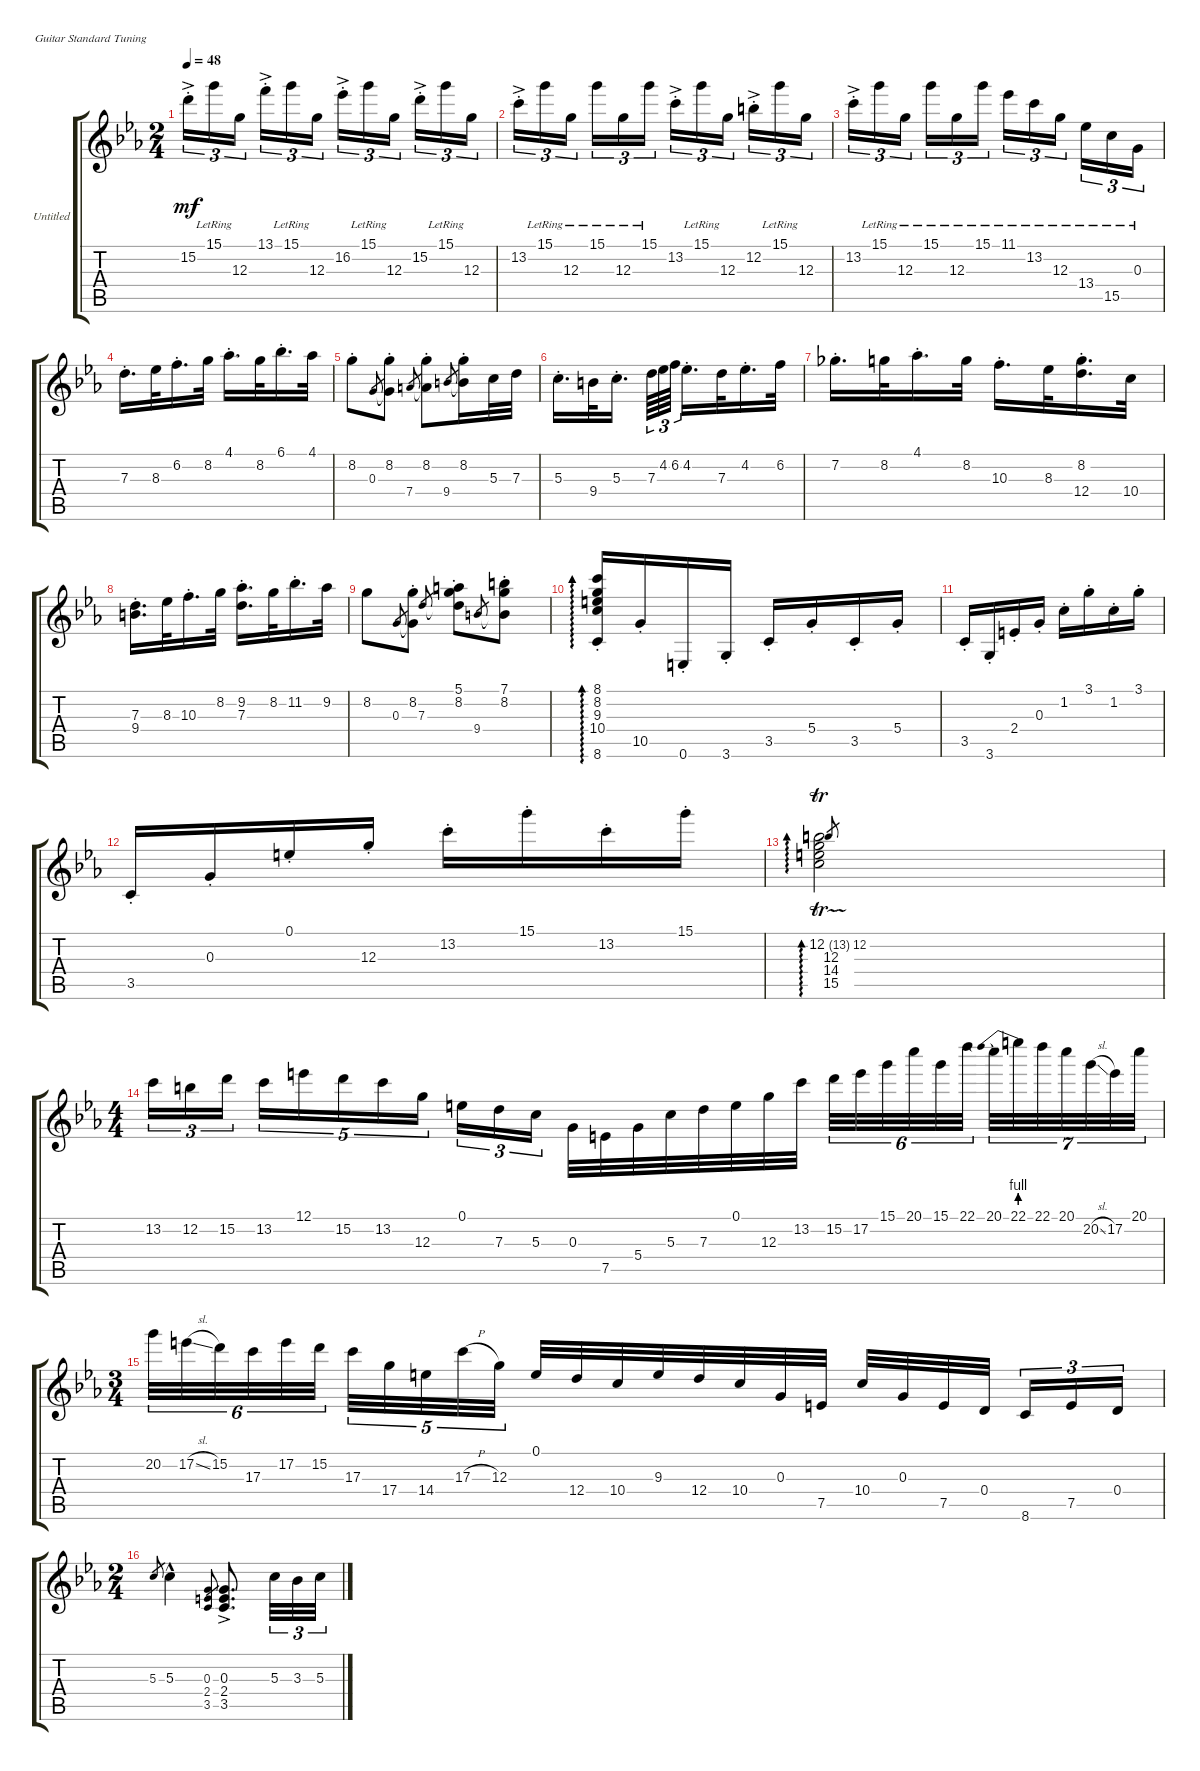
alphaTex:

\bracketExtendMode groupsimilarinstruments
\firstSystemTrackNameOrientation horizontal
\otherSystemsTrackNameOrientation horizontal
\track ("Untitled" "Untitled") {instrument acousticguitarnylon}
\staff {score tabs}
\tuning (E4 B3 G3 D3 A2 E2)
\ts (2 4)
\tempo 48
\clef g2
\ks cminor
15.2{ac st}.16{tu (3 2) dy mf} 15.1{lr}.16{tu (3 2)} 12.3{lr}.16{tu (3 2)} 13.1{ac st}.16{tu (3 2)} 15.1{lr}.16{tu (3 2)} 12.3{lr}.16{tu (3 2)} 16.2{ac st}.16{tu (3 2)} 15.1{lr}.16{tu (3 2)} 12.3{lr}.16{tu (3 2)} 15.2{ac st}.16{tu (3 2)} 15.1{lr}.16{tu (3 2)} 12.3{lr}.16{tu (3 2)} |
13.2{ac st}.16{tu (3 2)} 15.1{lr}.16{tu (3 2)} 12.3{lr}.16{tu (3 2)} 15.1{lr}.16{tu (3 2)} 12.3{lr}.16{tu (3 2)} 15.1{lr}.16{tu (3 2)} 13.2{ac st}.16{tu (3 2)} 15.1{lr}.16{tu (3 2)} 12.3{lr}.16{tu (3 2)} 12.2{ac st}.16{tu (3 2)} 15.1{lr}.16{tu (3 2)} 12.3{lr}.16{tu (3 2)} |
13.2{ac st}.16{tu (3 2)} 15.1{lr}.16{tu (3 2)} 12.3{lr}.16{tu (3 2)} 15.1{lr}.16{tu (3 2)} 12.3{lr}.16{tu (3 2)} 15.1{lr}.16{tu (3 2)} 11.1{lr}.16{tu (3 2)} 13.2{lr}.16{tu (3 2)} 12.3{lr}.16{tu (3 2)} 13.4{lr}.16{tu (3 2)} 15.5{lr}.16{tu (3 2)} 0.3{lr}.16{tu (3 2)} |
7.3{st}.16{d} 8.3.32 6.2{st}.16{d} 8.2.32 4.1{st}.16{d} 8.2.32 6.1{st}.16{d} 4.1.32 |
8.2{st}.8 0.3.8{gr} (8.2{st} 0.3{st t}).8 7.4.8{gr} (8.2{st} 7.4{st t}).8 9.4.8{gr} (8.2{st} 9.4{st t}).16 5.3.32 7.3.32 |
5.3{st}.16{d} 9.4.32 5.3{st}.16{d} 7.3.64{tu (3 2)} 4.2.64{tu (3 2)} 6.2.64{tu (3 2)} 4.2{st}.16{d} 7.3.32 4.2{st}.16{d} 6.2.32 |
7.2{st}.16{d} 8.2.32 4.1{st}.16{d} 8.2.32 10.3{st}.16{d} 8.3.32 (8.2{st} 12.4{st}).16{d} 10.4.32 |
(7.3{st} 9.4{st}).16{d} 8.3.32 10.3{st}.16{d} 8.2.32 (9.2{st} 7.3{st}).16{d} 8.2.32 11.2{st}.16{d} 9.2.32 |
8.2.8 0.3.8{gr} (8.2{st} 0.3{st t}).8 7.3.8{gr} (5.1{st} 8.2{st} 7.3{st t}).8 9.4.8{gr} (7.1{st} 8.2{st} 9.4{st t}).8 |
(8.1{st} 8.2{st} 9.3{st} 10.4{st} 8.6{st}).16{ad 0} 10.5{st}.16 0.6{st}.16 3.6{st}.16 3.5{st}.16 5.4{st}.16 3.5{st}.16 5.4{st}.16 |
3.5{st}.16 3.6{st}.16 2.4{st}.16 0.3{st}.16 1.2{st}.16 3.1{st}.16 1.2{st}.16 3.1{st}.16 |
3.5{st}.16 0.3{st}.16 0.1{st}.16 12.3{st}.16 13.2{st}.16 15.1{st}.16 13.2{st}.16 15.1{st}.16 |
(12.2{tr (13 16)} 12.3 14.4 15.5).2{ad 0} 12.2.8{gr} |
\ts (4 4)
13.2.16{tu (3 2)} 12.2.16{tu (3 2)} 15.2.16{tu (3 2)} 13.2.16{tu (5 4)} 12.1.16{tu (5 4)} 15.2.16{tu (5 4)} 13.2.16{tu (5 4)} 12.3.16{tu (5 4)} 0.1.16{tu (3 2)} 7.3.16{tu (3 2)} 5.3.16{tu (3 2)} 0.3.32 7.5.32 5.4.32 5.3.32 7.3.32 0.1.32 12.3.32 13.2.32 15.2.32{tu (6 4)} 17.2.32{tu (6 4)} 15.1.32{tu (6 4)} 20.1.32{tu (6 4)} 15.1.32{tu (6 4)} 22.1.32{tu (6 4)} 20.1.32{tu (7 4)} 22.1{be (prebend 0 4 60 4)}.32{tu (7 4)} 22.1.32{tu (7 4)} 20.1.32{tu (7 4)} 20.2{sl}.32{tu (7 4)} 17.2.32{tu (7 4)} 20.1.32{tu (7 4)} |
\ts (3 4)
20.2.32{tu (6 4)} 17.2{sl}.32{tu (6 4)} 15.2.32{tu (6 4)} 17.3.32{tu (6 4)} 17.2.32{tu (6 4)} 15.2.32{tu (6 4)} 17.3.32{tu (5 4)} 17.4.32{tu (5 4)} 14.4.32{tu (5 4)} 17.3{h}.32{tu (5 4)} 12.3.32{tu (5 4)} 0.1.32 12.4.32 10.4.32 9.3.32 12.4.32 10.4.32 0.3.32 7.5.32 10.4.32 0.3.32 7.5.32 0.4.32 8.6.16{tu (3 2)} 7.5.16{tu (3 2)} 0.4.16{tu (3 2)} |
\ts (2 4)
5.3.8{gr} 5.3{hac}.4 (0.3 2.4 3.5).8{gr} (0.3{ac} 2.4{ac} 3.5{ac}).8{d} 5.3.32{tu (3 2)} 3.3.32{tu (3 2)} 5.3.32{tu (3 2)}
